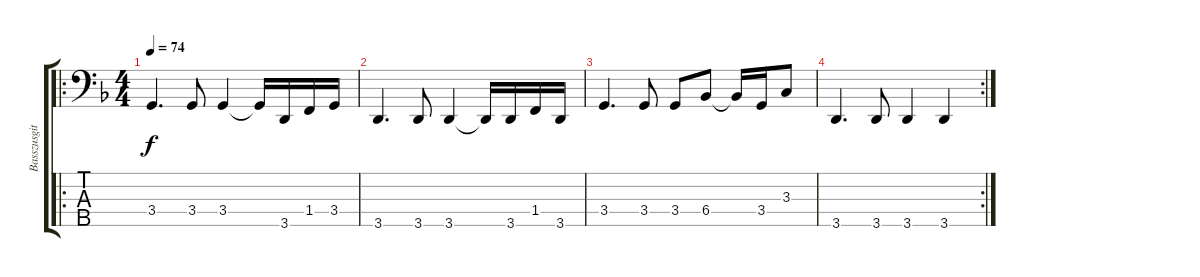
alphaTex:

\track ("Basszusgitár (Greg Smith)" "Basszusgit") {instrument electricbassfinger}
\staff {score tabs}
\tuning (G2 D2 A1 E1 B0) {hide}
\ro
\ts (4 4)
\tempo 74
\clef f4
\ks f
3.4.4{d dy f} 3.4.8 3.4.4 3.4{t}.16 3.5.16 1.4.16 3.4.16 |
3.5.4{d} 3.5.8 3.5.4 3.5{t}.16 3.5.16 1.4.16 3.5.16 |
3.4.4{d} 3.4.8 3.4.8 6.4.8 6.4{t}.16 3.4.16 3.3.8 |
\rc 2
3.5.4{d} 3.5.8 3.5.4 3.5.4
